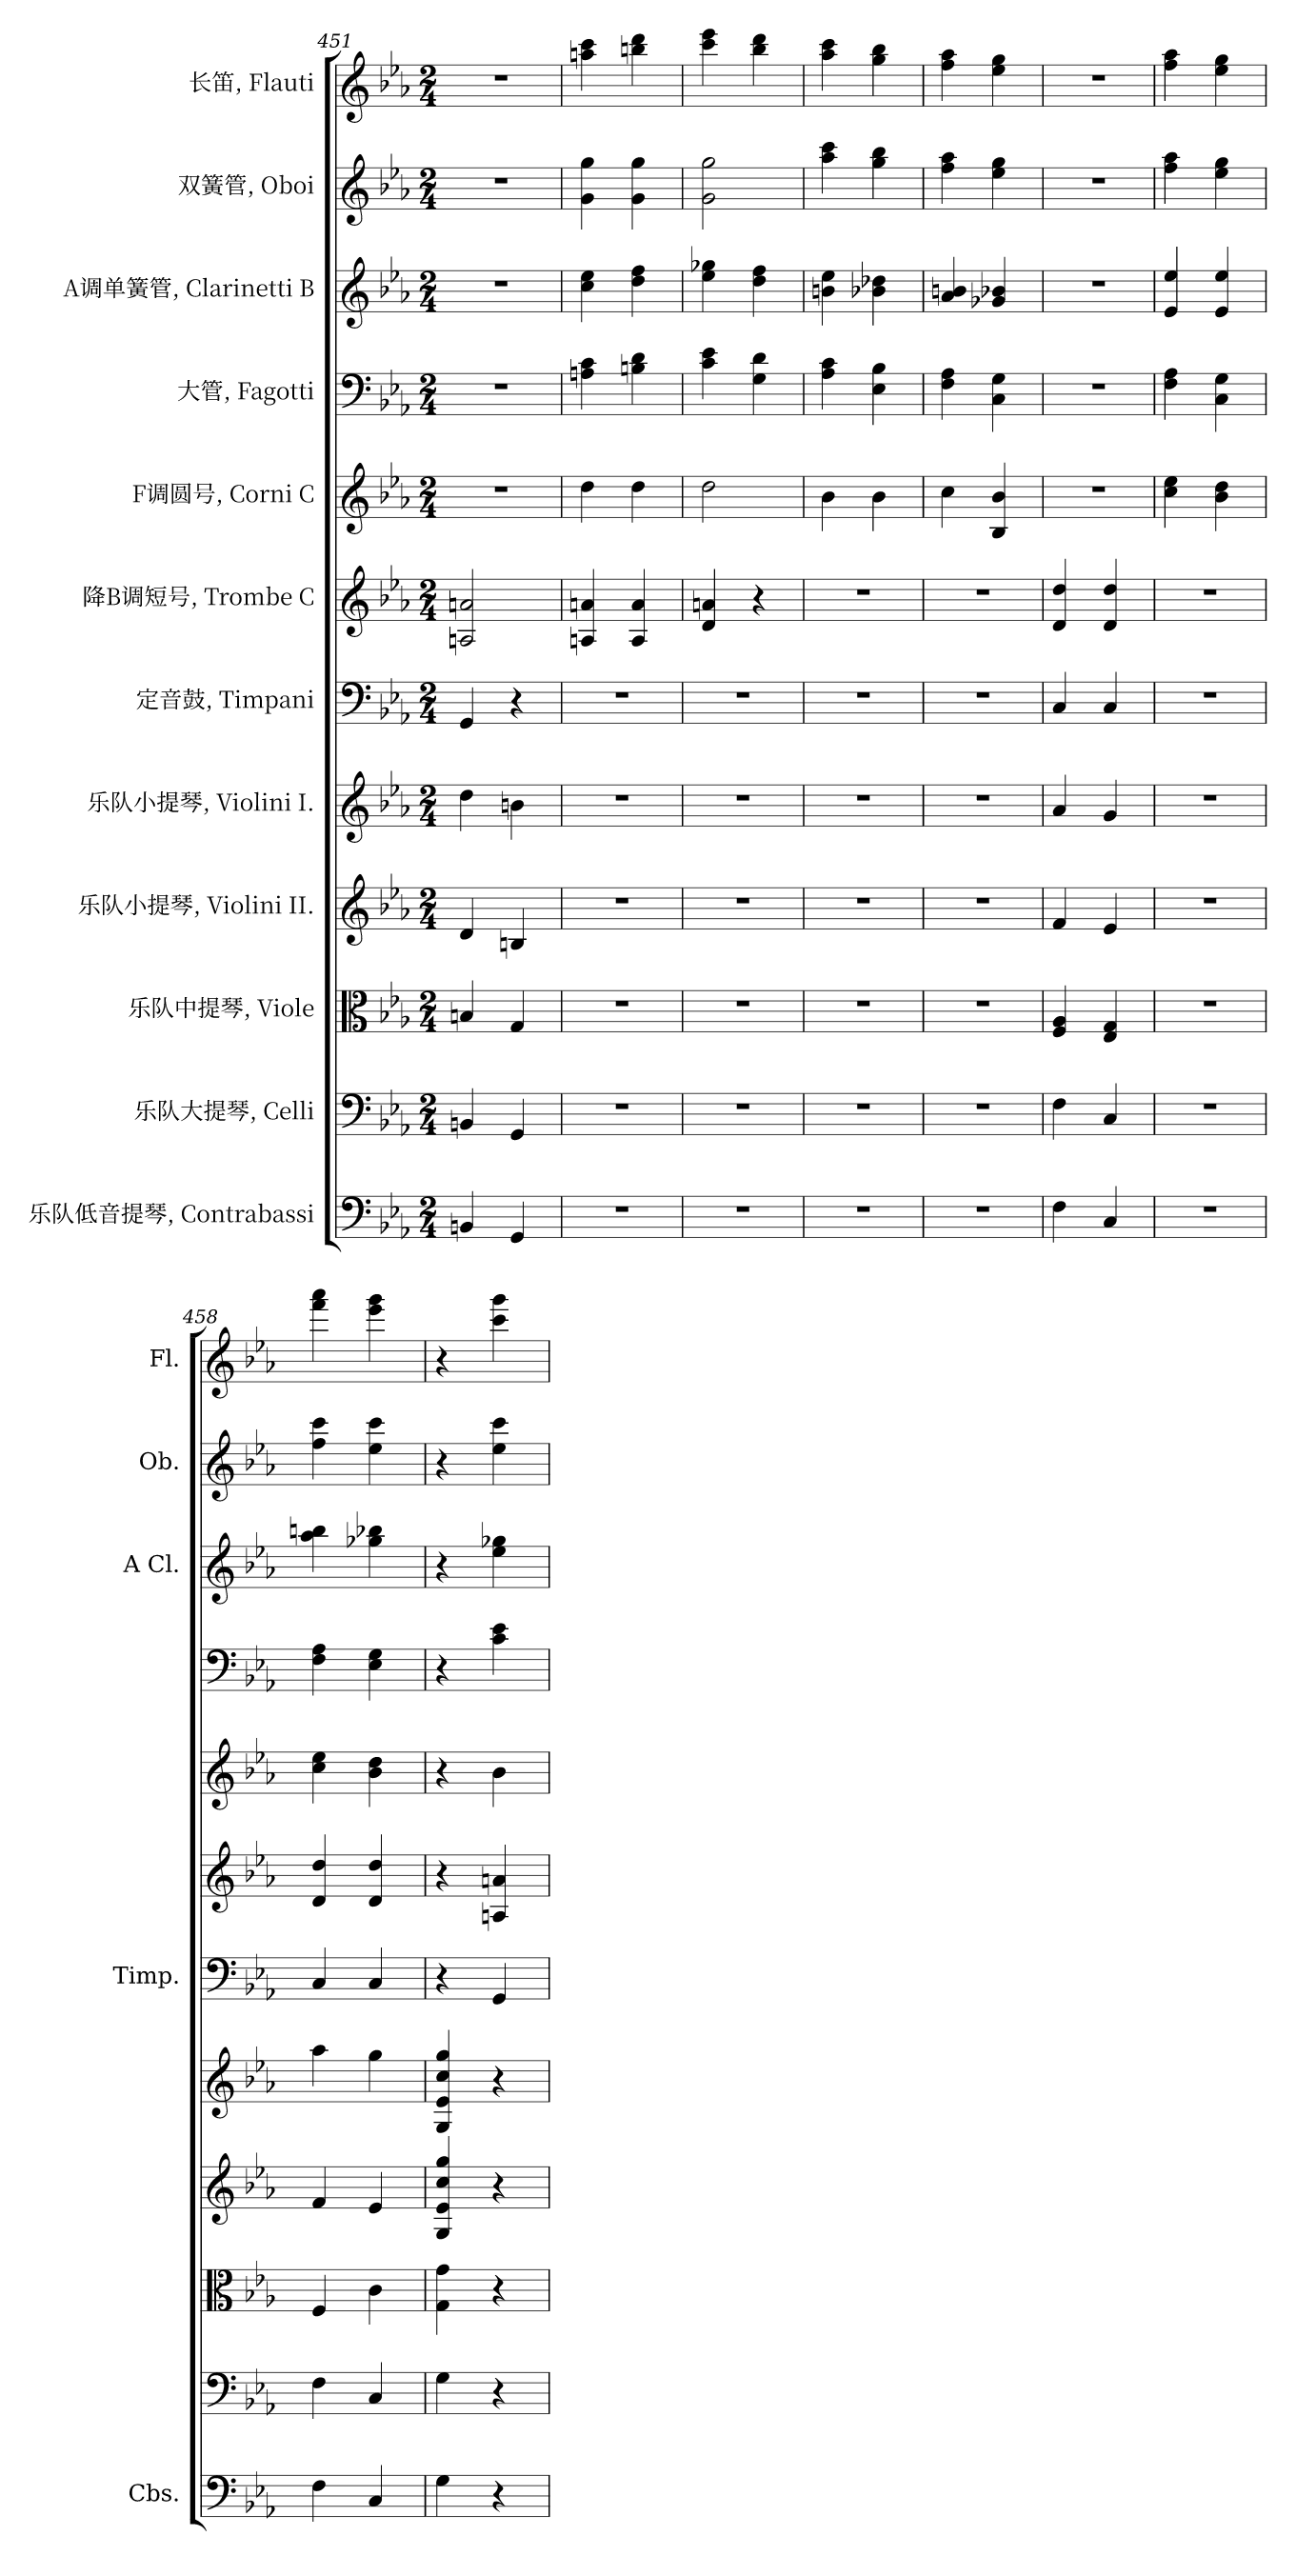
**kern	**kern	**kern	**kern	**kern	**kern	**kern	**kern	**kern	**kern	**kern	**kern
*part12	*part11	*part10	*part9	*part8	*part7	*part6	*part5	*part4	*part3	*part2	*part1
*staff12	*staff11	*staff10	*staff9	*staff8	*staff7	*staff6	*staff5	*staff4	*staff3	*staff2	*staff1
*I"乐队低音提琴, Contrabassi	*I"乐队大提琴, Celli	*I"乐队中提琴, Viole	*I"乐队小提琴, Violini II.	*I"乐队小提琴, Violini I.	*I"定音鼓, Timpani	*I"降B调短号, Trombe C	*I"F调圆号, Corni C	*I"大管, Fagotti	*I"A调单簧管, Clarinetti B	*I"双簧管, Oboi	*I"长笛, Flauti
*I'Cbs.	*	*	*	*	*I'Timp.	*	*	*	*I'A Cl.	*I'Ob.	*I'Fl.
*clefF4	*clefF4	*clefC3	*clefG2	*clefG2	*clefF4	*clefG2	*clefG2	*clefF4	*clefG2	*clefG2	*clefG2
*ITrd7c12	*	*	*	*	*	*ITrd1c2	*ITrd4c7	*	*ITrd2c3	*	*
*k[b-e-a-]	*k[b-e-a-]	*k[b-e-a-]	*k[b-e-a-]	*k[b-e-a-]	*k[b-e-a-]	*k[b-e-a-d-g-]	*k[b-e-a-d-]	*k[b-e-a-]	*k[]	*k[b-e-a-]	*k[b-e-a-]
*M2/4	*M2/4	*M2/4	*M2/4	*M2/4	*M2/4	*M2/4	*M2/4	*M2/4	*M2/4	*M2/4	*M2/4
=451	=451	=451	=451	=451	=451	=451	=451	=451	=451	=451	=451
4BBBn/	4BBn/	4Bn/	4d/	4dd\	4GG/	2Gn/ 2gn/	2r	2r	2r	2r	2r
4GGG/	4GG/	4G/	4Bn/	4bn\	4r	.	.	.	.	.	.
=452	=452	=452	=452	=452	=452	=452	=452	=452	=452	=452	=452
2r	2r	2r	2r	2r	2r	4Gn/ 4gn/	4g\	4An\ 4c\	4a\ 4cc\	4g\ 4gg\	4aan\ 4ccc\
.	.	.	.	.	.	4G/ 4g/	4g\	4Bn\ 4d\	4b\ 4dd\	4g\ 4gg\	4bbn\ 4ddd\
=453	=453	=453	=453	=453	=453	=453	=453	=453	=453	=453	=453
2r	2r	2r	2r	2r	2r	4c/ 4gn/	2g\	4c\ 4e-\	4cc\ 4ee-X\	2g\ 2gg\	4ccc\ 4eee-\
.	.	.	.	.	.	4r	.	4G\ 4d\	4b\ 4dd\	.	4bb-\ 4ddd\
=454	=454	=454	=454	=454	=454	=454	=454	=454	=454	=454	=454
2r	2r	2r	2r	2r	2r	2r	4e-\	4A-\ 4c\	4g#X\ 4cc\	4aa-\ 4ccc\	4aa-\ 4ccc\
.	.	.	.	.	.	.	4e-\	4E-\ 4B-\	4gn\ 4b-X\	4gg\ 4bb-\	4gg\ 4bb-\
!!LO:PB:g=z
=455	=455	=455	=455	=455	=455	=455	=455	=455	=455	=455	=455
2r	2r	2r	2r	2r	2r	2r	4f\	4F\ 4A-\	4f/ 4g#X/	4ff\ 4aa-\	4ff\ 4aa-\
.	.	.	.	.	.	.	4E-/ 4e-/	4C\ 4G\	4e-X/ 4gn/	4ee-\ 4gg\	4ee-\ 4gg\
=456	=456	=456	=456	=456	=456	=456	=456	=456	=456	=456	=456
4FF\	4F\	4F/ 4A-/	4f/	4a-/	4C/	4c/ 4cc/	2r	2r	2r	2r	2r
4CC/	4C/	4E-/ 4G/	4e-/	4g/	4C/	4c/ 4cc/	.	.	.	.	.
=457	=457	=457	=457	=457	=457	=457	=457	=457	=457	=457	=457
2r	2r	2r	2r	2r	2r	2r	4f\ 4a-\	4F\ 4A-\	4c/ 4cc/	4ff\ 4aa-\	4ff\ 4aa-\
.	.	.	.	.	.	.	4e-\ 4g\	4C\ 4G\	4c/ 4cc/	4ee-\ 4gg\	4ee-\ 4gg\
=458	=458	=458	=458	=458	=458	=458	=458	=458	=458	=458	=458
4FF\	4F\	4F/	4f/	4aa-\	4C/	4c/ 4cc/	4f\ 4a-\	4F\ 4A-\	4ff\ 4gg#X\	4ff\ 4ccc\	4fff\ 4aaa-\
4CC/	4C/	4c\	4e-/	4gg\	4C/	4c/ 4cc/	4e-\ 4g\	4E-\ 4G\	4ee-X\ 4ggn\	4ee-\ 4ccc\	4eee-\ 4ggg\
=459	=459	=459	=459	=459	=459	=459	=459	=459	=459	=459	=459
4GG\	4G\	4G\ 4g\	4G/ 4e-/ 4cc/ 4gg/	4G/ 4e-/ 4cc/ 4gg/	4r	4r	4r	4r	4r	4r	4r
4r	4r	4r	4r	4r	4GG/	4Gn/ 4gn/	4e-\	4c\ 4e-\	4cc\ 4ee-X\	4ee-\ 4ccc\	4ccc\ 4ggg\
=	=	=	=	=	=	=	=	=	=	=	=
*-	*-	*-	*-	*-	*-	*-	*-	*-	*-	*-	*-
